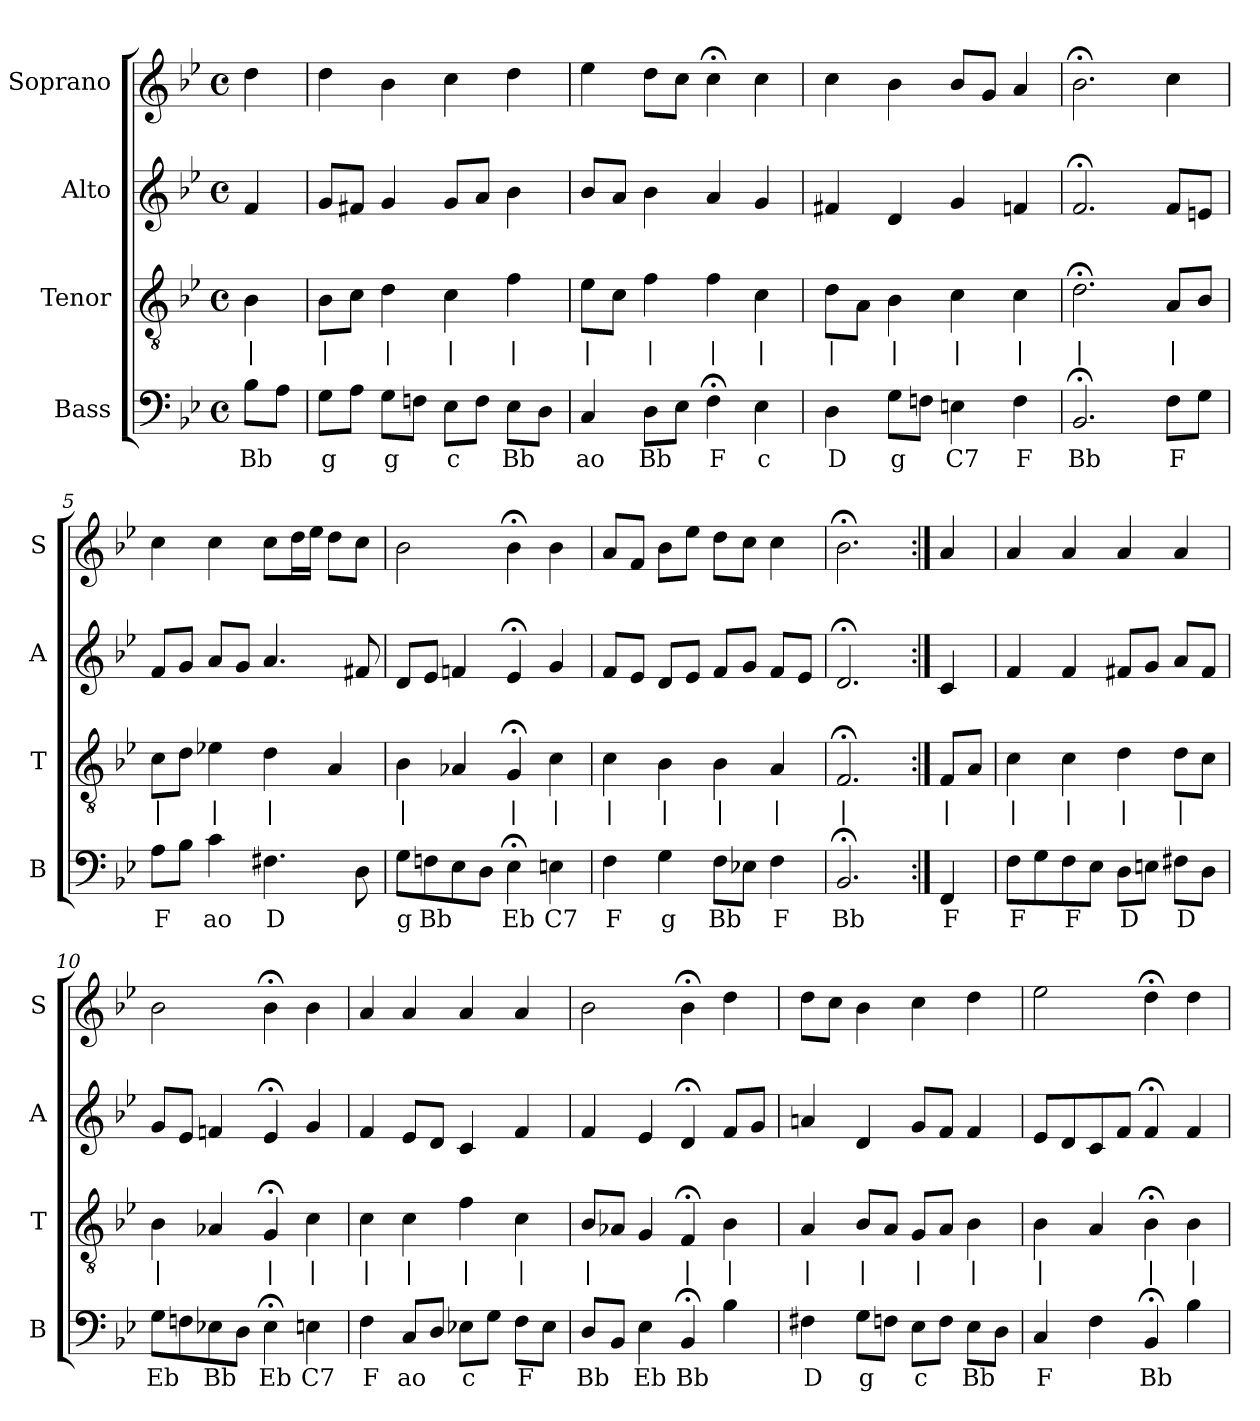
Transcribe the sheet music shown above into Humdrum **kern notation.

**kern	**text	**kern	**text	**kern	**kern
*part4	*part4	*part3	*part3	*part2	*part1
*staff4	*staff4	*staff3	*staff3	*staff2	*staff1
*I"Bass	*	*I"Tenor	*	*I"Alto	*I"Soprano
*I'B	*	*I'T	*	*I'A	*I'S
*clefF4	*	*clefGv2	*	*clefG2	*clefG2
*k[b-e-]	*	*k[b-e-]	*	*k[b-e-]	*k[b-e-]
*B-:	*	*B-:	*	*B-:	*B-:
*M4/4	*	*M4/4	*	*M4/4	*M4/4
*met(c)	*	*met(c)	*	*met(c)	*met(c)
*MM100	*	*MM100	*	*MM100	*MM100
=	=	=	=	=	=
8B-L	Bb	4B-	|	4f	4dd
8AJ	.	.	.	.	.
=1	=1	=1	=1	=1	=1
8GL	g	8B-L	|	8gL	4dd
8AJ	.	8cJ	.	8f#XJ	.
8GL	g	4d	|	4g	4b-
8FnJ	.	.	.	.	.
8E-L	c	4c	|	8gL	4cc
8FJ	.	.	.	8aJ	.
8E-L	Bb	4f	|	4b-	4dd
8DJ	.	.	.	.	.
=2	=2	=2	=2	=2	=2
4C	ao	8e-L	|	8b-L	4ee-
.	.	8cJ	.	8aJ	.
8DL	Bb	4f	|	4b-	8ddL
8E-J	.	.	.	.	8ccJ
4F;<	F	4f	|	4a	4cc;<
4E-	c	4c	|	4g	4cc
=3	=3	=3	=3	=3	=3
4D	D	8dL	|	4f#X	4cc
.	.	8AJ	.	.	.
8GL	g	4B-	|	4d	4b-
8FnJ	.	.	.	.	.
4En	C7	4c	|	4g	8b-L
.	.	.	.	.	8gJ
4F	F	4c	|	4fn	4a
=4	=4	=4	=4	=4	=4
2.BB-;<	Bb	2.d;<	|	2.f;<	2.b-;<
8FL	F	8AL	|	8fL	4cc
8GJ	.	8B-J	.	8enJ	.
=5	=5	=5	=5	=5	=5
8AL	F	8cL	|	8fL	4cc
8B-J	.	8dJ	.	8gJ	.
4c	ao	4e-X	|	8aL	4cc
.	.	.	.	8gJ	.
4.F#X	D	4d	|	4.a	8ccL
.	.	.	.	.	16ddL
.	.	.	.	.	16ee-JJ
.	.	4A	.	.	8ddL
8D	.	.	.	8f#X	8ccJ
=6	=6	=6	=6	=6	=6
8GL	g	4B-	|	8dL	2b-
8Fn	Bb	.	.	8e-J	.
8E-	.	4A-X	.	4fn	.
8DJ	.	.	.	.	.
4E-;<	Eb	4G;<	|	4e-;<	4b-;<
4En	C7	4c	|	4g	4b-
=7	=7	=7	=7	=7	=7
4F	F	4c	|	8fL	8aL
.	.	.	.	8e-J	8fJ
4G	g	4B-	|	8dL	8b-L
.	.	.	.	8e-J	8ee-J
8FL	Bb	4B-	|	8fL	8ddL
8E-XJ	.	.	.	8gJ	8ccJ
4F	F	4A	|	8fL	4cc
.	.	.	.	8e-J	.
=8	=8	=8	=8	=8	=8
2.BB-;<	Bb	2.F;<	|	2.d;<	2.b-;<
=:|!	=:|!	=:|!	=:|!	=:|!	=:|!
4FF	F	8FL	|	4c	4a
.	.	8AJ	.	.	.
=9	=9	=9	=9	=9	=9
8FL	F	4c	|	4f	4a
8G	.	.	.	.	.
8F	F	4c	|	4f	4a
8E-J	.	.	.	.	.
8DL	D	4d	|	8f#XL	4a
8EnJ	.	.	.	8gJ	.
8F#XL	D	8dL	|	8aL	4a
8DJ	.	8cJ	.	8f#J	.
=10	=10	=10	=10	=10	=10
8GL	Eb	4B-	|	8gL	2b-
8Fn	.	.	.	8e-J	.
8E-X	Bb	4A-X	.	4fn	.
8DJ	.	.	.	.	.
4E-;<	Eb	4G;<	|	4e-;<	4b-;<
4En	C7	4c	|	4g	4b-
=11	=11	=11	=11	=11	=11
4F	F	4c	|	4f	4a
8CL	ao	4c	|	8e-L	4a
8DJ	.	.	.	8dJ	.
8E-XL	c	4f	|	4c	4a
8GJ	.	.	.	.	.
8FL	F	4c	|	4f	4a
8E-J	.	.	.	.	.
=12	=12	=12	=12	=12	=12
8DL	Bb	8B-L	|	4f	2b-
8BB-J	.	8A-XJ	.	.	.
4E-	Eb	4G	.	4e-	.
4BB-;<	Bb	4F;<	|	4d;<	4b-;<
4B-	.	4B-	|	8fL	4dd
.	.	.	.	8gJ	.
=13	=13	=13	=13	=13	=13
4F#X	D	4A	|	4an	8ddL
.	.	.	.	.	8ccJ
8GL	g	8B-L	|	4d	4b-
8FnJ	.	8AJ	.	.	.
8E-L	c	8GL	|	8gL	4cc
8FJ	.	8AJ	.	8fJ	.
8E-L	Bb	4B-	|	4f	4dd
8DJ	.	.	.	.	.
=14	=14	=14	=14	=14	=14
4C	F	4B-	|	8e-L	2ee-
.	.	.	.	8d	.
4F	.	4A	.	8c	.
.	.	.	.	8fJ	.
4BB-;<	Bb	4B-;<	|	4f;<	4dd;<
4B-	.	4B-	|	4f	4dd
=	=	=	=	=	=
*-	*-	*-	*-	*-	*-
